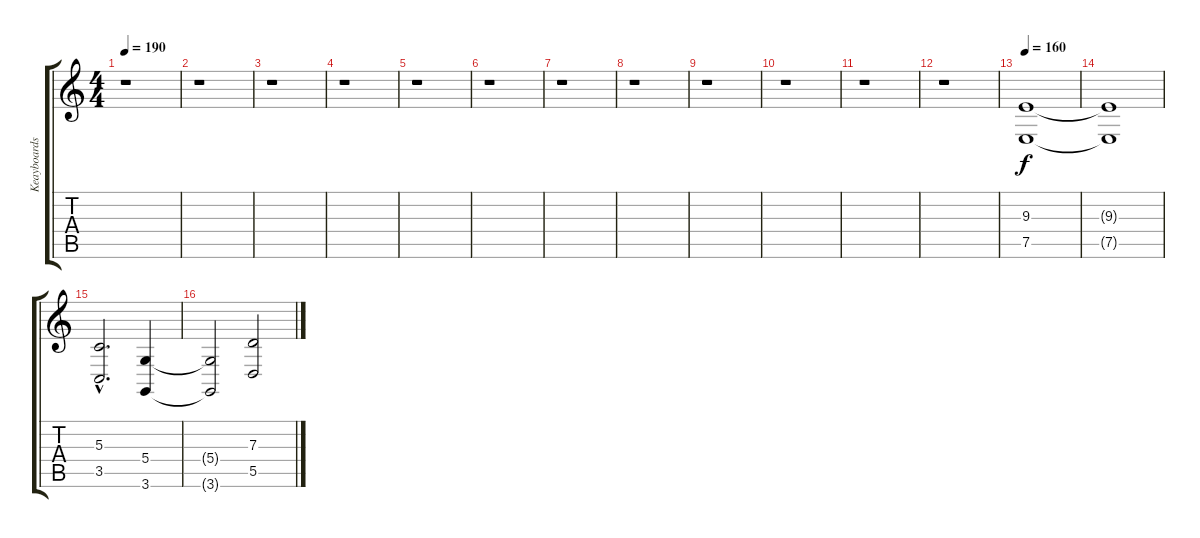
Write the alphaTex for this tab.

\track ("Keayboards" "Keayboards") {instrument stringensemble1}
\staff {score tabs}
\tuning (E4 B3 G3 D3 A2 E2) {hide}
\ts (4 4)
\tempo 190
\clef g2
\ks c
r.1{dy f} |
r.1 |
r.1 |
r.1 |
r.1 |
r.1 |
r.1 |
r.1 |
r.1 |
r.1 |
r.1 |
r.1 |
\tempo 160
(9.3 7.5).1{instrument pad8sweep} |
(9.3{t} 7.5{t}).1 |
(5.3{hac} 3.5{hac}).2{d} (5.4 3.6).4 |
(5.4{t} 3.6{t}).2 (7.3 5.5).2
